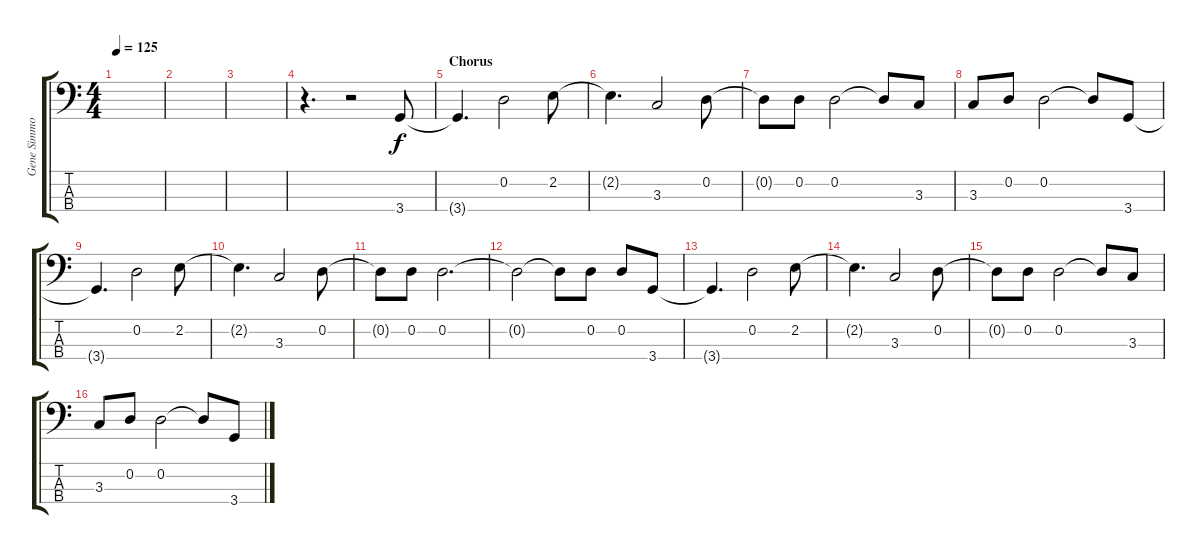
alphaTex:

\track ("Gene Simmons" "Gene Simmo") {instrument electricbassfinger}
\staff {score tabs}
\tuning (G2 D2 A1 E1) {hide}
\ts (4 4)
\tempo 125
\clef f4
\ks c
|
|
|
r.4{d} r.2 3.4.8 |
\section ("" "Chorus")
3.4{t}.4{d} 0.2.2 2.2.8 |
2.2{t}.4{d} 3.3.2 0.2.8 |
0.2{t}.8 0.2.8 0.2.2 0.2{t}.8 3.3.8 |
3.3.8 0.2.8 0.2.2 0.2{t}.8 3.4.8 |
3.4{t}.4{d} 0.2.2 2.2.8 |
2.2{t}.4{d} 3.3.2 0.2.8 |
0.2{t}.8 0.2.8 0.2.2{d} |
0.2{t}.2 0.2{t}.8 0.2.8 0.2.8 3.4.8 |
3.4{t}.4{d} 0.2.2 2.2.8 |
2.2{t}.4{d} 3.3.2 0.2.8 |
0.2{t}.8 0.2.8 0.2.2 0.2{t}.8 3.3.8 |
3.3.8 0.2.8 0.2.2 0.2{t}.8 3.4.8
